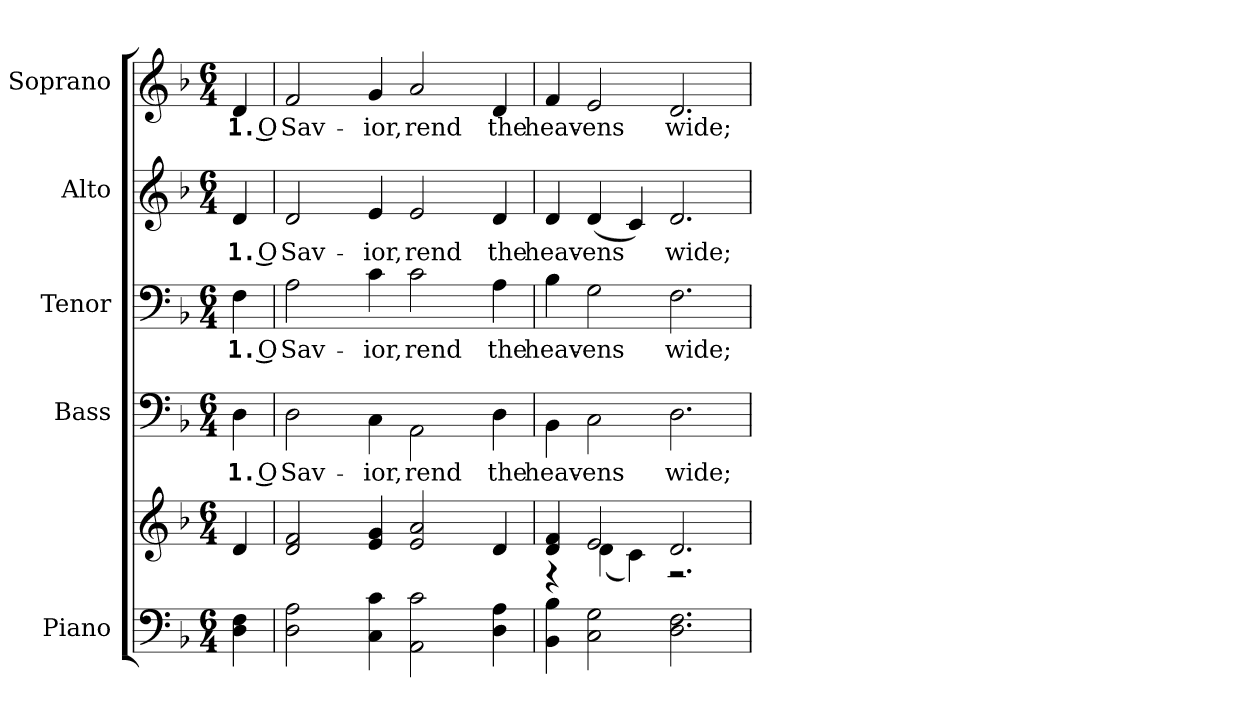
**kern	**kern	**kern	**text	**kern	**text	**kern	**text	**kern	**text
*part5	*part5	*part4	*part4	*part3	*part3	*part2	*part2	*part1	*part1
*staff6	*staff5	*staff4	*staff4	*staff3	*staff3	*staff2	*staff2	*staff1	*staff1
*I"Piano	*	*I"Bass	*	*I"Tenor	*	*I"Alto	*	*I"Soprano	*
*I'Pno.	*	*I'B.	*	*I'T.	*	*I'A.	*	*I'S.	*
!!LO:PB:g=z
*clefF4	*clefG2	*clefF4	*	*clefF4	*	*clefG2	*	*clefG2	*
*k[b-]	*k[b-]	*k[b-]	*	*k[b-]	*	*k[b-]	*	*k[b-]	*
*F:	*F:	*F:	*	*F:	*	*F:	*	*F:	*
*M6/4	*M6/4	*M6/4	*	*M6/4	*	*M6/4	*	*M6/4	*
*MM160	*MM160	*MM160	*	*MM160	*	*MM160	*	*MM160	*
=1	=1	=1	=1	=1	=1	=1	=1	=1	=1
*	*^	*	*	*	*	*	*	*	*
!	!	!	!	!LO:LY:b:color=#000000	!	!	!	!	!	!
!	!	!	!	!	!	!LO:LY:b:color=#000000	!	!	!	!
!	!	!	!	!	!	!	!	!LO:LY:b:color=#000000	!	!
!	!	!	!	!	!	!	!	!	!	!LO:LY:b:color=#000000
4Di\ 4Fi	4di/	4ryy	4Di\	1. O	4Fi\	1. O	4di/	1. O	4di/	1. O
=2	=2	=2	=2	=2	=2	=2	=2	=2	=2	=2
!	!	!	!	!LO:LY:b:color=#000000	!	!	!	!	!	!
!	!	!	!	!	!	!LO:LY:b:color=#000000	!	!	!	!
!	!	!	!	!	!	!	!	!LO:LY:b:color=#000000	!	!
!	!	!	!	!	!	!	!	!	!	!LO:LY:b:color=#000000
2Di\ 2Ai	2di/ 2fi	4ryy	2Di\	Sav-	2Ai\	Sav-	2di/	Sav-	2fi/	Sav-
.	.	4ryy	.	.	.	.	.	.	.	.
!	!	!	!	!LO:LY:b:color=#000000	!	!	!	!	!	!
!	!	!	!	!	!	!LO:LY:b:color=#000000	!	!	!	!
!	!	!	!	!	!	!	!	!LO:LY:b:color=#000000	!	!
!	!	!	!	!	!	!	!	!	!	!LO:LY:b:color=#000000
4Ci\ 4ci	4ei/ 4gi	4ryy	4Ci\	-ior,	4ci\	-ior,	4ei/	-ior,	4gi/	-ior,
!	!	!	!	!LO:LY:b:color=#000000	!	!	!	!	!	!
!	!	!	!	!	!	!LO:LY:b:color=#000000	!	!	!	!
!	!	!	!	!	!	!	!	!LO:LY:b:color=#000000	!	!
!	!	!	!	!	!	!	!	!	!	!LO:LY:b:color=#000000
2AAi\ 2ci	2ei/ 2ai	4ryy	2AAi\	rend	2ci\	rend	2ei/	rend	2ai/	rend
.	.	4ryy	.	.	.	.	.	.	.	.
!	!	!	!	!LO:LY:b:color=#000000	!	!	!	!	!	!
!	!	!	!	!	!	!LO:LY:b:color=#000000	!	!	!	!
!	!	!	!	!	!	!	!	!LO:LY:b:color=#000000	!	!
!	!	!	!	!	!	!	!	!	!	!LO:LY:b:color=#000000
4Di\ 4Ai	4di/	4ryy	4Di\	the	4Ai\	the	4di/	the	4di/	the
=3	=3	=3	=3	=3	=3	=3	=3	=3	=3	=3
!	!	!	!	!LO:LY:b:color=#000000	!	!	!	!	!	!
!	!	!	!	!	!	!LO:LY:b:color=#000000	!	!	!	!
!	!	!	!	!	!	!	!	!LO:LY:b:color=#000000	!	!
!	!	!	!	!	!	!	!	!	!	!LO:LY:b:color=#000000
4BB-i\ 4B-i	4di/ 4fi	4r	4BB-i\	heav-	4B-i\	heav-	4di/	heav-	4fi/	heav-
!	!	!	!	!LO:LY:b:color=#000000	!	!	!	!	!	!
!	!	!	!	!	!	!LO:LY:b:color=#000000	!	!	!	!
!	!	!	!	!	!	!	!	!LO:LY:b:color=#000000	!	!
!	!	!	!	!	!	!	!	!	!	!LO:LY:b:color=#000000
2Ci\ 2Gi	2ei/	(4di\	2Ci\	-ens	2Gi\	-ens	(4di/	-ens	2ei/	-ens
.	.	4ci\)	.	.	.	.	4ci/)	.	.	.
!	!	!	!	!LO:LY:b:color=#000000	!	!	!	!	!	!
!	!	!	!	!	!	!LO:LY:b:color=#000000	!	!	!	!
!	!	!	!	!	!	!	!	!LO:LY:b:color=#000000	!	!
!	!	!	!	!	!	!	!	!	!	!LO:LY:b:color=#000000
2.Di\ 2.Fi	2.di/	2.r	2.Di\	wide;	2.Fi\	wide;	2.di/	wide;	2.di/	wide;
*	*v	*v	*	*	*	*	*	*	*	*
=	=	=	=	=	=	=	=	=	=
*-	*-	*-	*-	*-	*-	*-	*-	*-	*-
